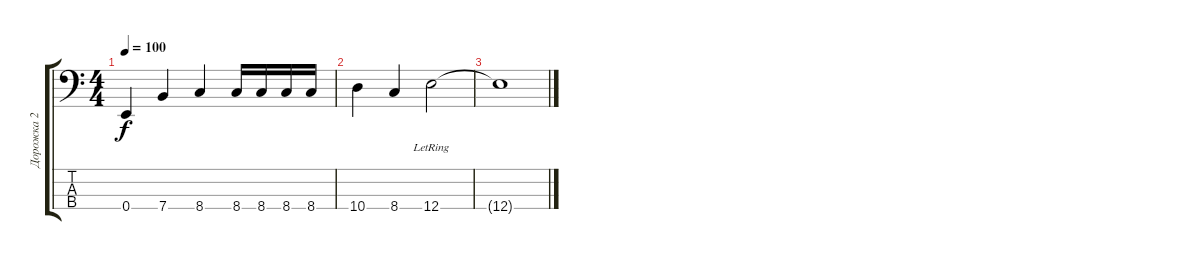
\track ("Дорожка 2" "Дорожка 2") {instrument electricbassfinger}
\staff {score tabs}
\tuning (G2 D2 A1 E1) {hide}
\ts (4 4)
\tempo 100
\clef f4
\ks c
0.4.4{dy f} 7.4.4 8.4.4 8.4.16 8.4.16 8.4.16 8.4.16 |
10.4.4 8.4.4 12.4{lr}.2 |
12.4{t}.1
